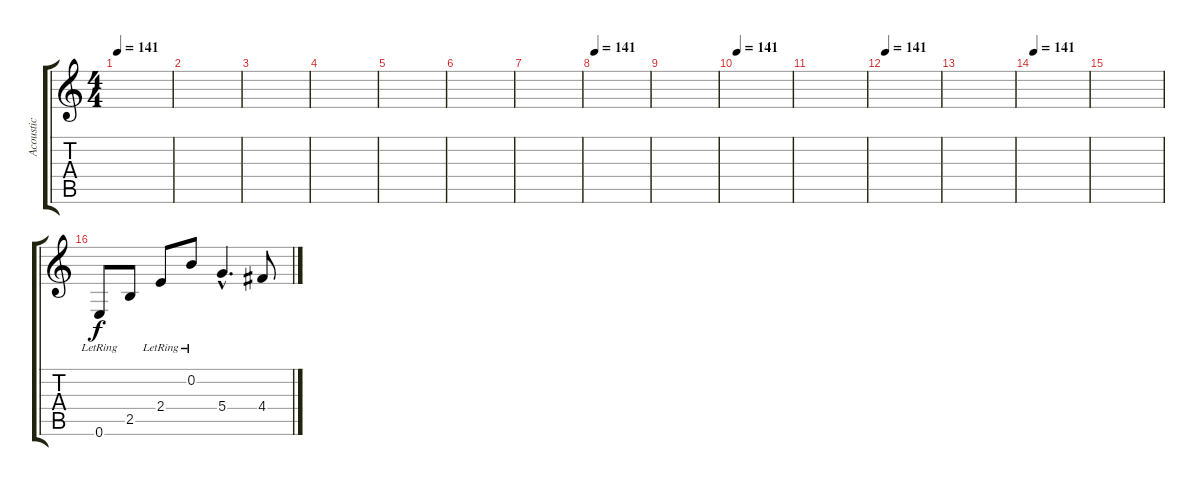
\track ("Acoustic" "Acoustic") {instrument acousticguitarnylon}
\staff {score tabs}
\tuning (E4 B3 G3 D3 A2 E2) {hide}
\ts (4 4)
\tempo 141
\clef g2
\ks c
|
|
|
|
|
|
|
\tempo 141
|
|
\tempo 141
|
|
\tempo 141
|
|
\tempo 141
|
|
0.6{lr}.8 2.5.8 2.4{lr}.8 0.2{lr}.8 5.4{hac}.4{d} 4.4.8
